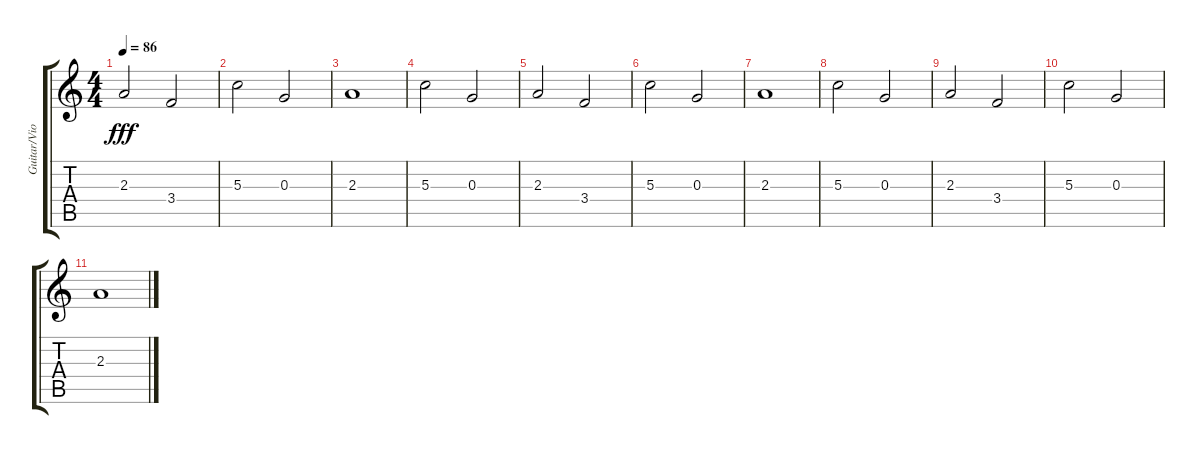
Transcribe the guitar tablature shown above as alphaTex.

\track ("Guitar/Violin/Pipe" "Guitar/Vio") {instrument acousticguitarsteel}
\staff {score tabs}
\tuning (E4 B3 G3 D3 A2 E2) {hide}
\ts (4 4)
\tempo 86
\clef g2
\ks c
2.3.2{dy fff} 3.4.2 |
5.3.2 0.3.2 |
2.3.1 |
5.3.2 0.3.2 |
2.3.2 3.4.2 |
5.3.2 0.3.2 |
2.3.1 |
5.3.2{volume 0} 0.3.2 |
2.3.2 3.4.2 |
5.3.2 0.3.2 |
2.3.1
